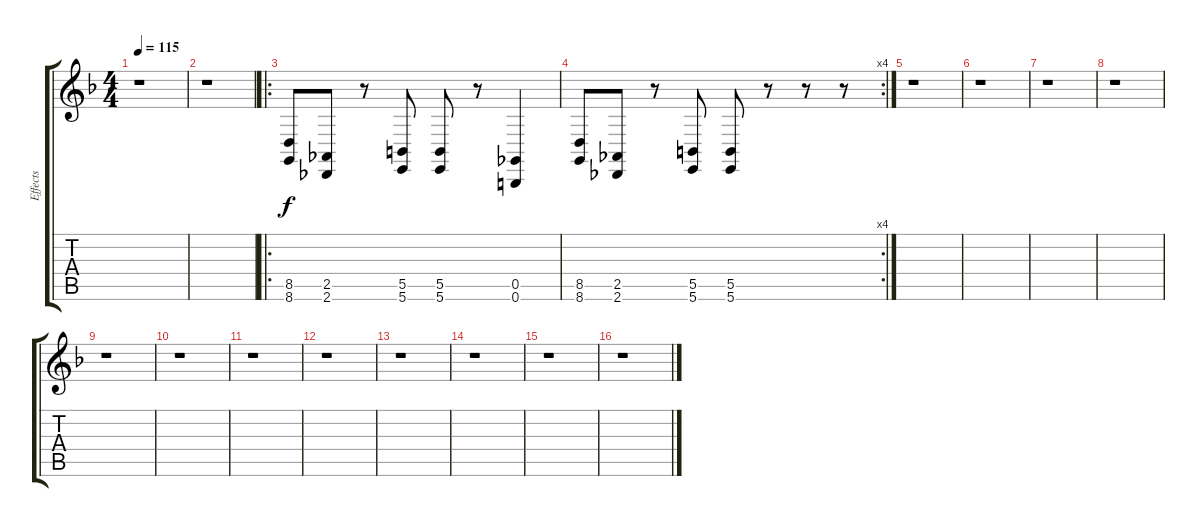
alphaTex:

\track ("Effects" "Effects") {instrument lead2sawtooth}
\staff {score tabs}
\tuning (Db4 Ab3 E3 B2 Gb2 B1) {hide}
\ts (4 4)
\tempo 115
\clef g2
\ks f
r.1{dy f} |
r.1 |
\ro
(8.5 8.6).8 (2.5 2.6).8 r.8 (5.5 5.6).8 (5.5 5.6).8 r.8 (0.5 0.6).4 |
\rc 4
(8.5 8.6).8 (2.5 2.6).8 r.8 (5.5 5.6).8 (5.5 5.6).8 r.8 r.8 r.8 |
r.1 |
r.1 |
r.1 |
r.1 |
r.1 |
r.1 |
r.1 |
r.1 |
r.1 |
r.1 |
r.1 |
r.1
